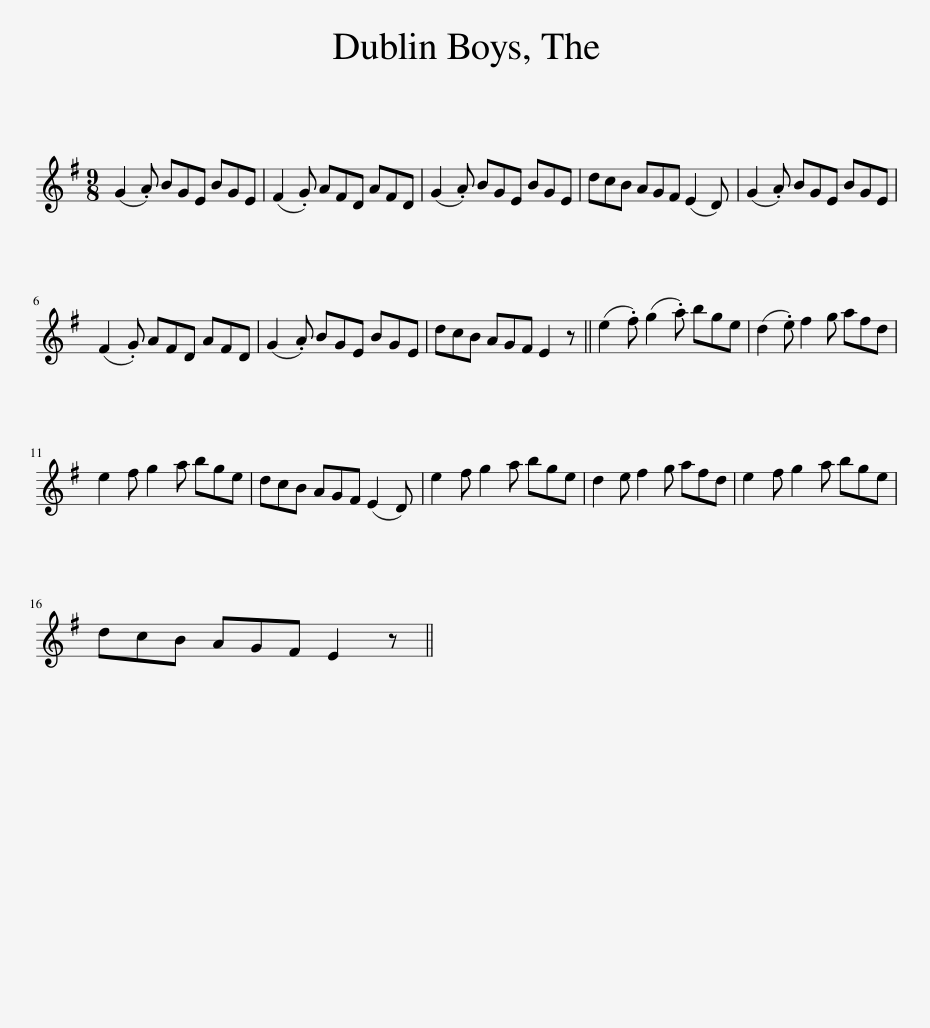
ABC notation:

X:1
L:1/8
M:9/8
I:linebreak $
K:G
V:1 treble
V:1
 (G2 .A) BGE BGE | (F2 .G) AFD AFD | (G2 .A) BGE BGE | dcB AGF (E2 D) | (G2 .A) BGE BGE |$ %5
 (F2 .G) AFD AFD | (G2 .A) BGE BGE | dcB AGF E2 z || (e2 .f) (g2 .a) bge | (d2 .e) f2 g afd |$ %10
 e2 f g2 a bge | dcB AGF (E2 D) | e2 f g2 a bge | d2 e f2 g afd | e2 f g2 a bge |$ %15
 dcB AGF E2 z || %16
